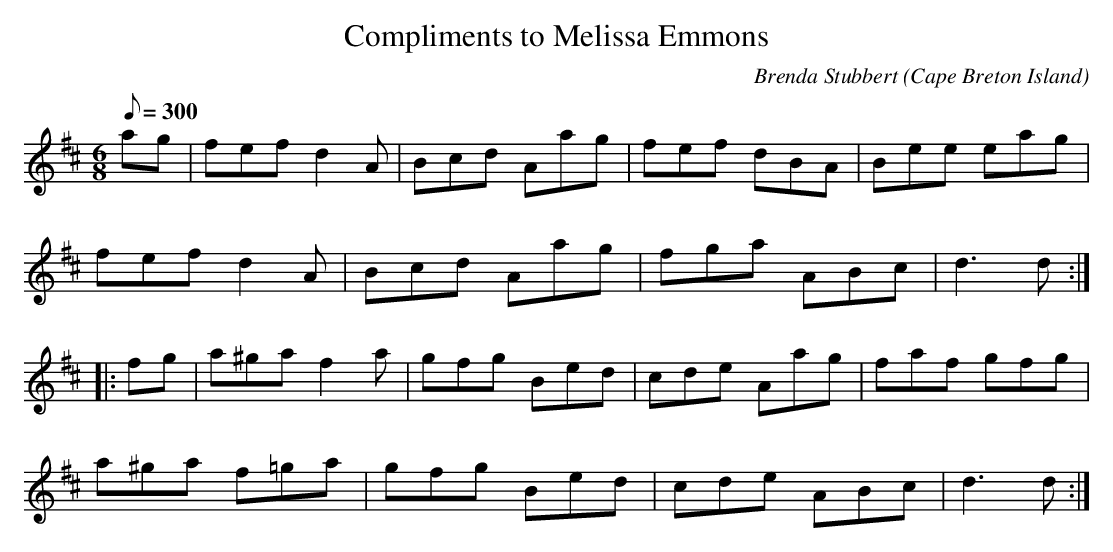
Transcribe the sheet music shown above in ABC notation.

X:1
T:Compliments to Melissa Emmons
C:Brenda Stubbert
O:Cape Breton Island
L:1/8
Q:300
M:6/8
K:D
ag|fef d2 A|Bcd Aag|fef dBA|Bee eag|
fef d2 A|Bcd Aag|fga ABc|d3 d:|
|:fg|a^ga f2 a|gfg Bed|cde Aag|faf gfg|
a^ga f=ga|gfg Bed|cde ABc| d3 d:|
